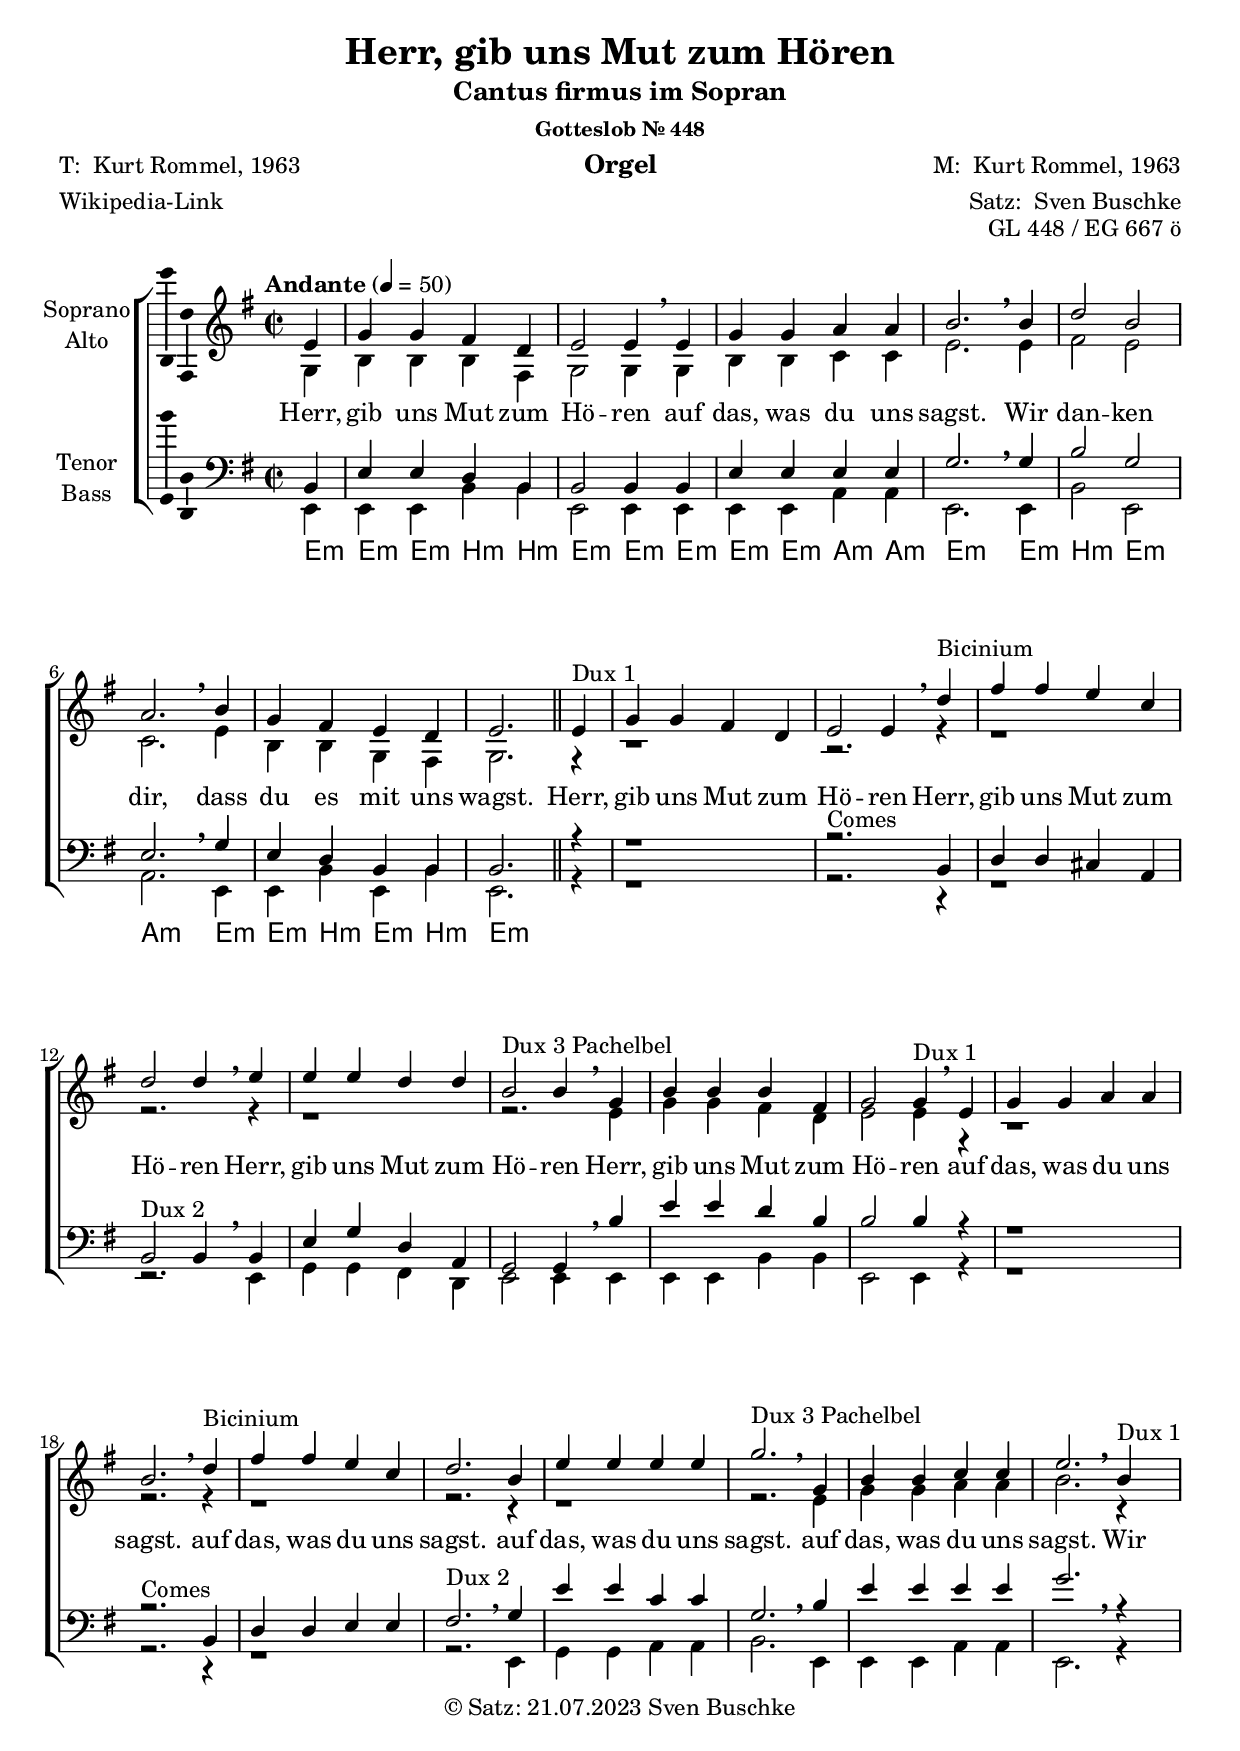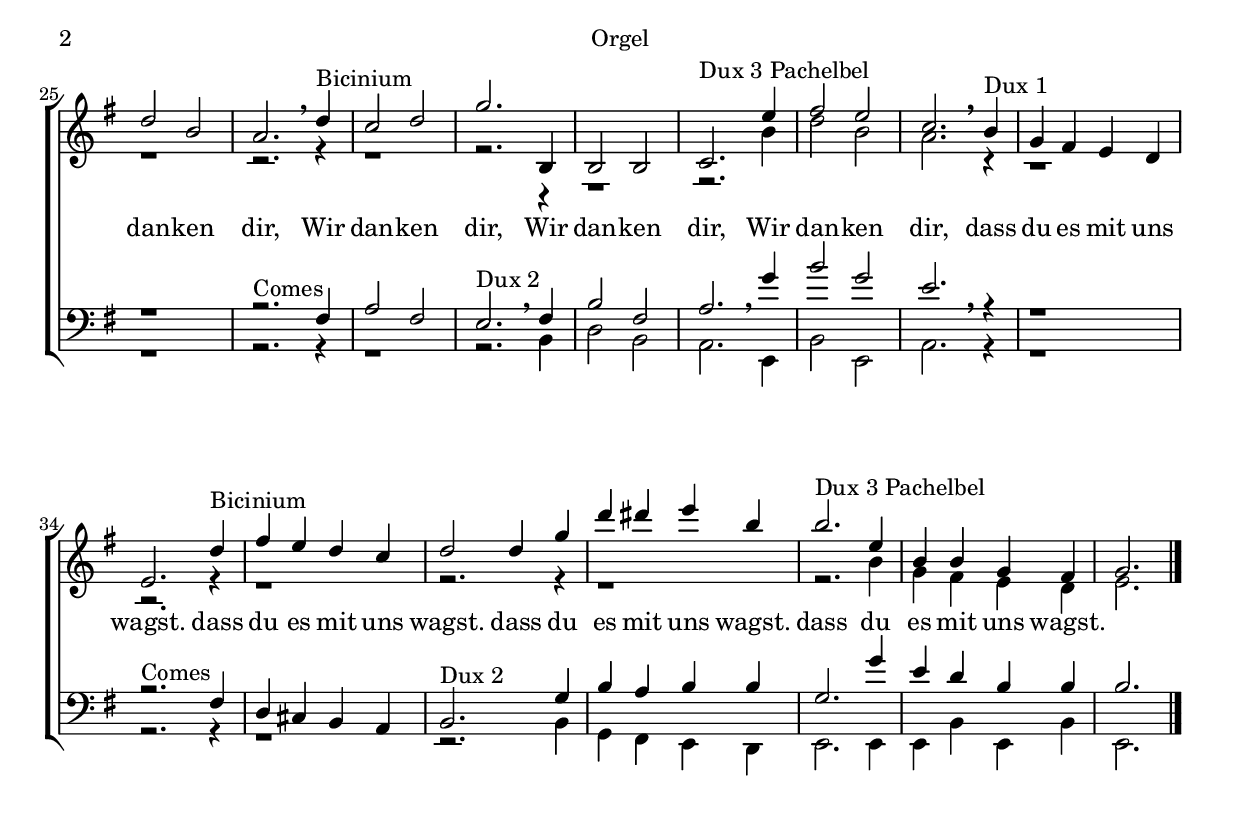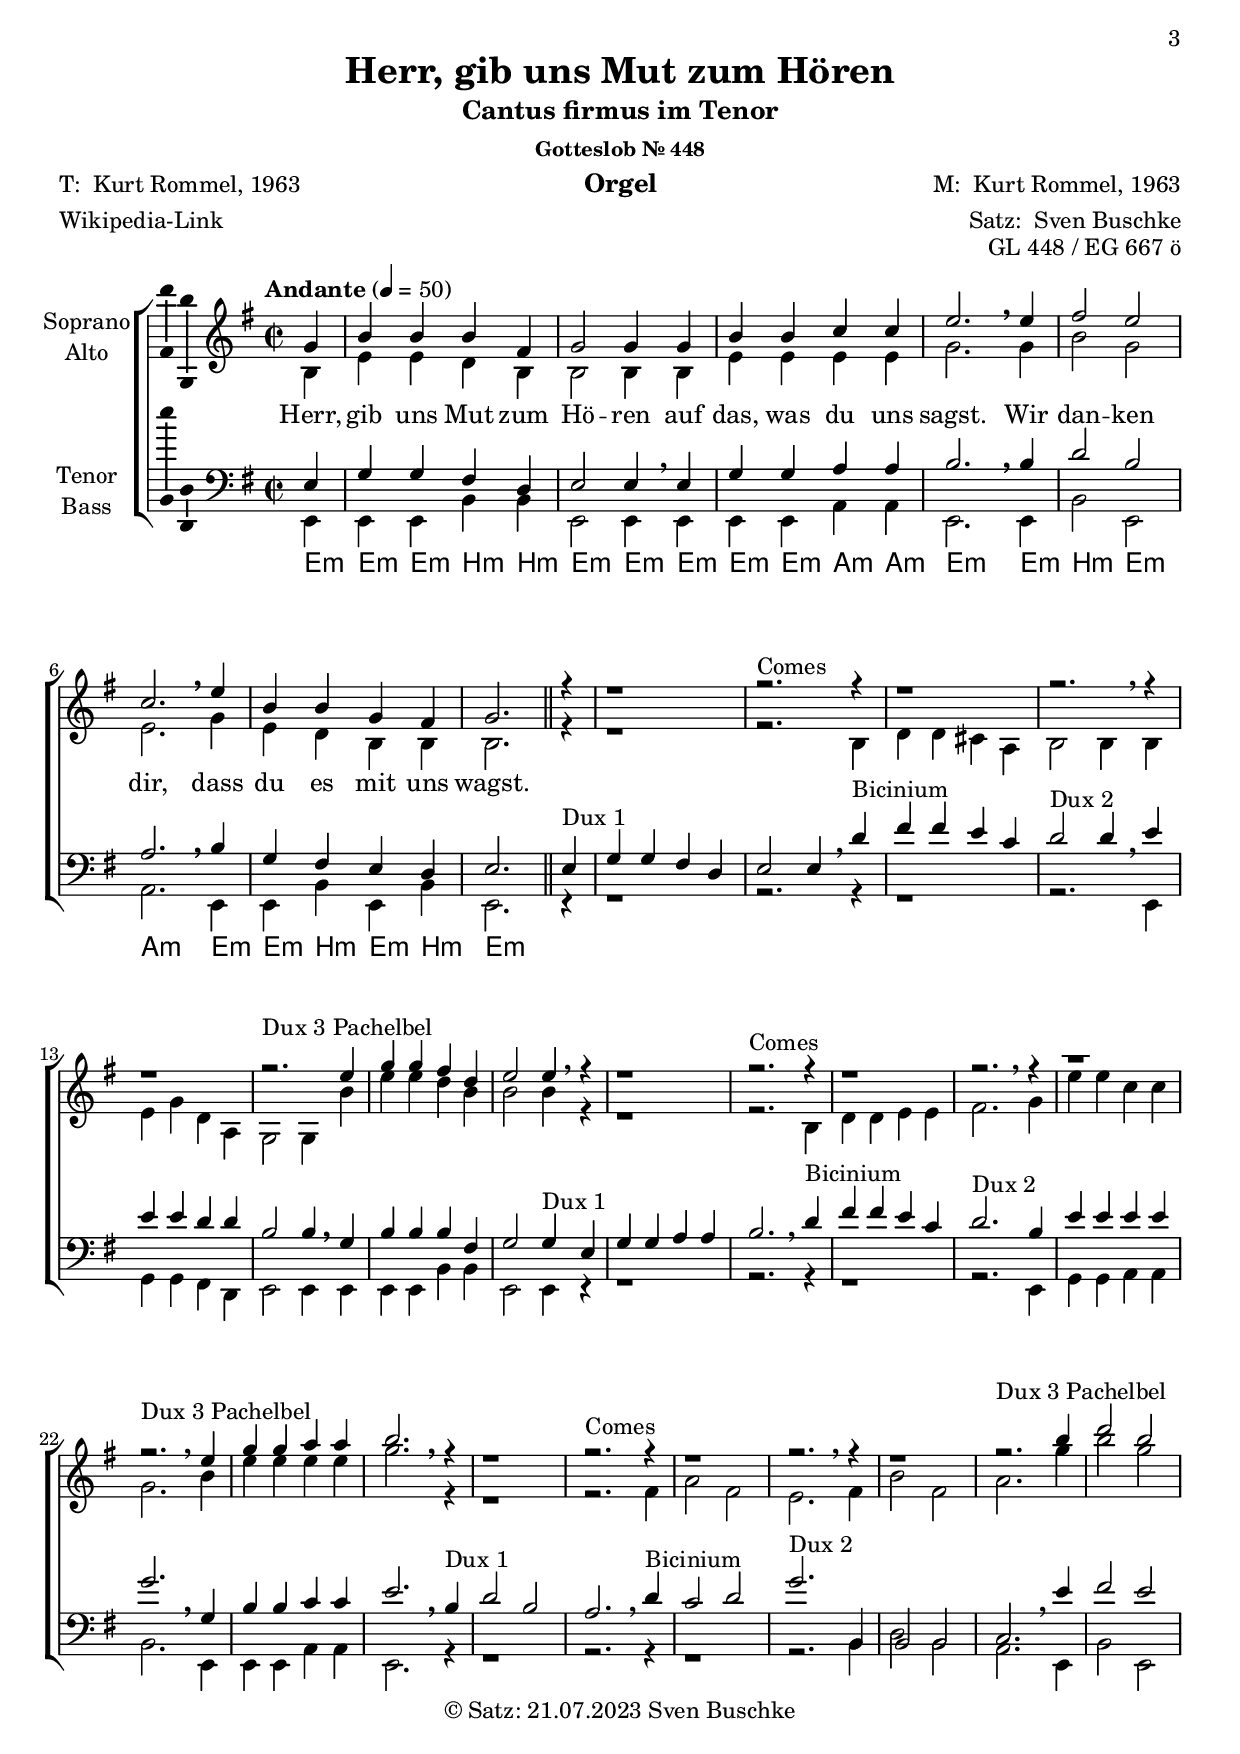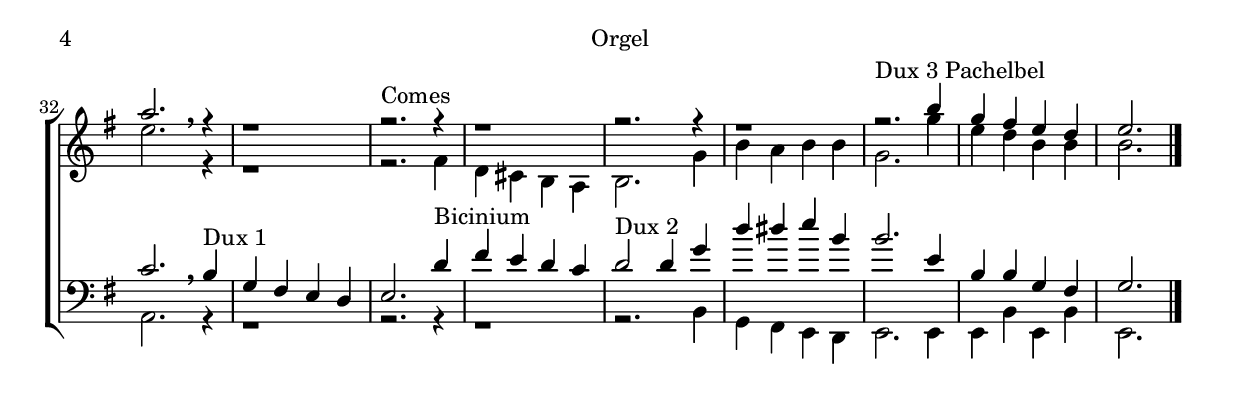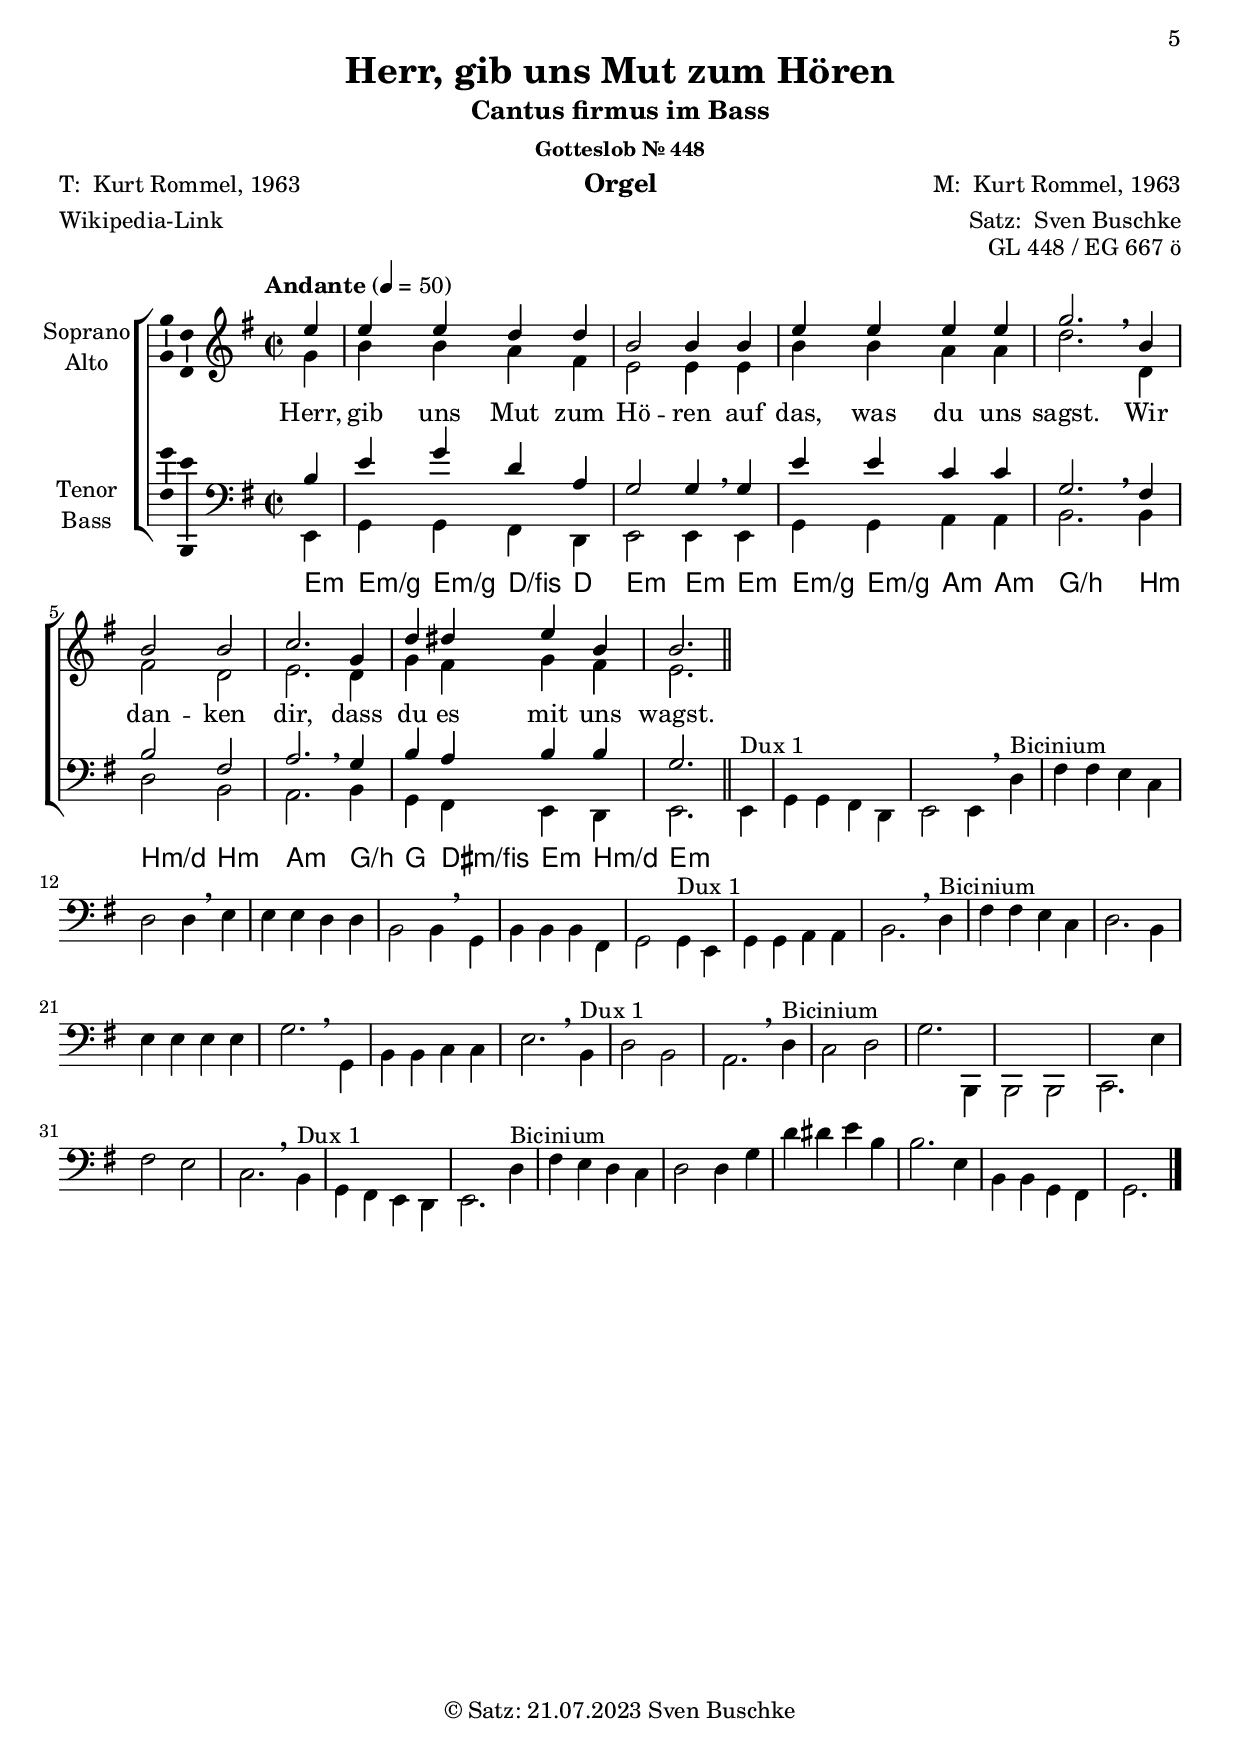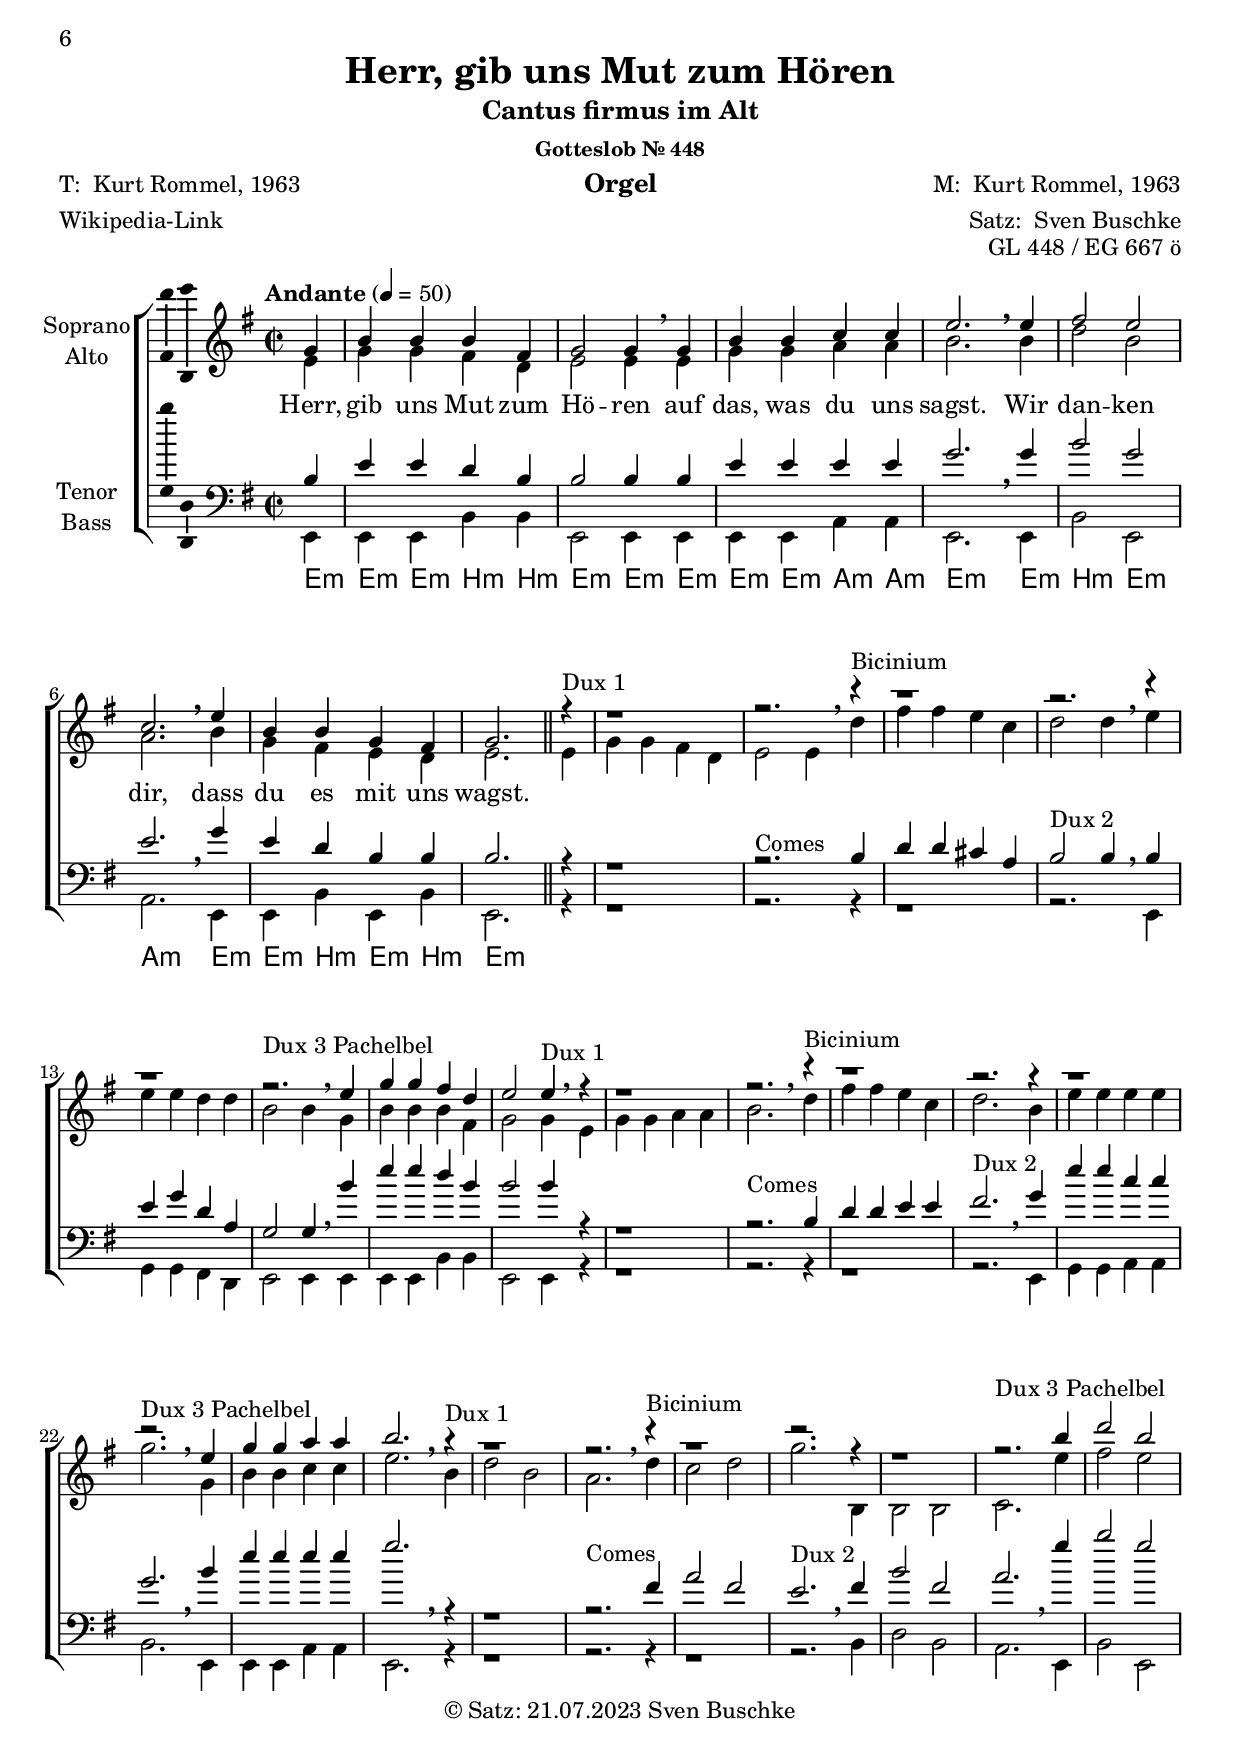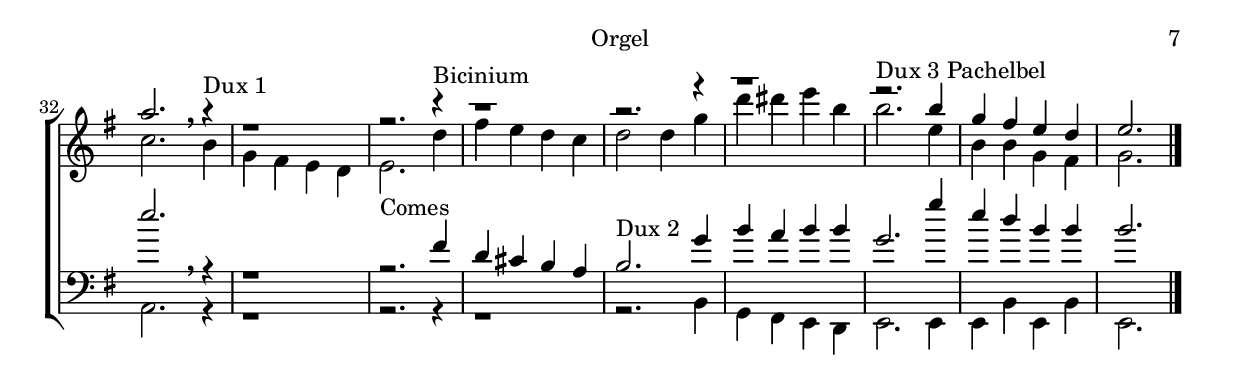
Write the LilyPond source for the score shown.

\version "2.24.1"
\language "english"

\include "predefined-guitar-fretboards.ly"

\header {
  dedication = ""
  title = "Herr, gib uns Mut zum Hören"
  subsubtitle = "Gotteslob Nr. 448"
  instrument = "Orgel"
  composer = \markup {"M: " \with-url #"https://de.wikipedia.org/wiki/Kurt_Rommel" "Kurt Rommel, 1963"}
  arranger = \markup { "Satz: " \with-url #"https://buschke.com" "Sven Buschke" }
  poet = \markup {\with-url #"" "T: " \with-url #"https://de.wikipedia.org/wiki/Kurt_Rommel" "Kurt Rommel, 1963"}
  meter = \markup {\with-url #"https://de.wikipedia.org/wiki/Herr,_gib_uns_Mut_zum_H%C3%B6ren" "Wikipedia-Link"}
  piece = ""
  opus = "GL 448 / EG 667 ö"
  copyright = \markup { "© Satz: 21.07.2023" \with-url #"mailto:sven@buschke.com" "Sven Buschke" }
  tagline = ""
}

global = {
  \key e \minor
  \time 2/2
  \tempo "Andante" 4=50
}

scoreACFA = \relative c' {
  % Music follows here.
  \partial 4
  e4
  g g fs d e2 e4\breathe
}

scoreARestA = \relative c'' {
  \partial 4
  r4
  r1 r2.
}

scoreACFB = \relative c' {
  % Music follows here.
  e4 g g a a b2.\breathe
}

scoreARestB = \relative c' {
  r4 r1 r2.
}

scoreACFC = \relative c'' {
  % Music follows here.
  b4 d2 b a2.\breathe
}

scoreARestC = \relative c'' {
  r4 r1 r2.
}

scoreACFD = \relative c'' {
  % Music follows here.
  b4 g fs e d e2.
}

scoreARestD = \relative c'' {
  r4 r1 r2.
}

scoreAAltoA = \relative c' {
  % Music follows here.
  \partial 4
  g4
  b b b fs g2 g4
}

scoreAAltoB = \relative c' {
  % Music follows here.
  g4 b b c c e2.\breathe
}

scoreAAltoC = \relative c' {
  % Music follows here.
  e4 fs2 e c2.\breathe
}

scoreAAltoD = \relative c' {
  % Music follows here.
  e4 b b g fs g2.
}

scoreATenorA = \relative c {
  % Music follows here.
  \partial 4
  b4
  e e d b b2 b4
}

scoreATenorB = \relative c {
  % Music follows here.
  b4 e e e e g2.\breathe
}

scoreATenorC = \relative c' {
  % Music follows here.
  g4 b2 g e2.\breathe
}

scoreATenorD = \relative c' {
  % Music follows here.
  g4 e d b b b2.
}

scoreABassA = \relative c, {
  % Music follows here.
  \partial 4
  e4
  e e b' b e,2 e4
}

scoreABassB = \relative c, {
  % Music follows here.
  e4 e e a a e2.\breathe
}

scoreABassC = \relative c, {
  % Music follows here.
  e4 b'2 e, a2.\breathe
}

scoreABassD = \relative c, {
  % Music follows here.
  e4 e b' e, b' e,2.
}

scoreCSopranoA = \relative c'' {
  % Music follows here.
  \partial 4
  e4
  e e d d b2 b4\breathe
}

scoreCSopranoB = \relative c'' {
  % Music follows here.
  b4 e e e e g2.\breathe
}

scoreCSopranoC = \relative c' {
  % Music follows here.
  b4 b2 b c2. 
}

scoreCSopranoD = \relative c''' {
  % Music follows here.
  g4 d' ds e b b2. 
}

scoreCAltoA = \relative c'' {
  % Music follows here.
  \partial 4
  g4
  b b a fs e2 e4
}

scoreCAltoB = \relative c' {
  % Music follows here.
  e4 b' b a a d2.\breathe
}

scoreCAltoC = \relative c {
  % Music follows here.
  d4 fs2 d e2.
}

scoreCAltoD = \relative c' {
  % Music follows here.
  \partial 4
  d4 g fs g fs e2.
}

scoreCTenorA = \relative c' {
  % Music follows here.
  \partial 4
  b4
  e g d a g2 g4
}

scoreCTenorB = \relative c'' {
  % Music follows here.
  g4 e' e c c g2.\breathe
}

scoreCTenorC = \relative c' {
  % Music follows here.
  fs4 b2 fs a2.
}

scoreCTenorD = \relative c'' {
  % Music follows here.
  g4 b a b b g2. 
}

scoreASoprano = \relative c'' {
  \global
  % Music follows here.
  \scoreACFA
  \scoreACFB
  \scoreACFC
  \scoreACFD
  \bar "||"^"Dux 1"
  \scoreACFA
  d4^"Bicinium" fs fs e c d2 d4\breathe
  \scoreCSopranoA
  \transpose d d' \scoreAAltoA^"Dux 1"
  \scoreACFB
  d4^"Bicinium" fs fs e c d2.
  \scoreCSopranoB
  \transpose d d' \scoreAAltoB^"Dux 1"
  \scoreACFC
  d4^"Bicinium" c2 d g2.
  \scoreCSopranoC
  \transpose d d' \scoreAAltoC^"Dux 1"
  \scoreACFD
  d4^"Bicinium" fs e d c d2 d4
  \scoreCSopranoD
  \transpose d d' \scoreAAltoD
  \bar "|."
}

scoreAAlto = \relative c' {
  \global
  % Music follows here.
  \scoreAAltoA
  \scoreAAltoB
  \scoreAAltoC
  \scoreAAltoD
  \bar "||"
  \scoreARestA
  \scoreARestA
  \scoreARestA^"Dux 3 Pachelbel"
  \scoreACFA
  \scoreARestB
  \scoreARestB
  \scoreARestB^"Dux 3 Pachelbel"
  \scoreACFB
  \scoreARestC
  \scoreARestC
  \scoreARestC^"Dux 3 Pachelbel"
  \scoreACFC
  \scoreARestD
  \scoreARestD
  \scoreARestD^"Dux 3 Pachelbel"
  \scoreACFD
}

scoreATenor = \relative c' {
  \global
  % Music follows here.
  \scoreATenorA
  \scoreATenorB
  \scoreATenorC
  \scoreATenorD
  \bar "||"
  \scoreARestA^"Comes"
  \transpose e b,, \scoreACFA
  \transpose d d, \scoreCTenorA
  \transpose d d' \scoreATenorA
  \scoreARestB^"Comes"
  \transpose e b,, \scoreACFB
  \transpose d d, \scoreCTenorB
  \transpose d d' \scoreATenorB
  \scoreARestC^"Comes"
  \transpose e b,, \scoreACFC
  \transpose d d, \scoreCTenorC
  \transpose d d' \scoreATenorC
  \scoreARestD^"Comes"
  \transpose e b,, \scoreACFD
  \transpose d d, \scoreCTenorD
  \transpose d d' \scoreATenorD
}

scoreABass = \relative c {
  \global
  % Music follows here.
  \scoreABassA
  \scoreABassB
  \scoreABassC
  \scoreABassD
  \bar "||"
  \scoreARestA
  \scoreARestA^"Dux 2"
  \transpose d d,, \scoreACFA
  \scoreABassA
  \scoreARestB
  \scoreARestB^"Dux 2"
  \transpose d d,, \scoreACFB
  \scoreABassB
  \scoreARestC
  \scoreARestC^"Dux 2"
  \transpose d d,, \scoreACFC
  \scoreABassC
  \scoreARestD
  \scoreARestD^"Dux 2"
  \transpose d d,, \scoreACFD
  \scoreABassD
}

scoreAVerseA = \lyricmode {
  % Lyrics follow here.
  Herr, gib uns Mut zum Hö -- ren
}

scoreAVerseB = \lyricmode {
  % Lyrics follow here.
  auf das, was du uns sagst.
}

scoreAVerseC = \lyricmode {
  % Lyrics follow here.
  Wir dan -- ken dir,
}

scoreAVerseD = \lyricmode {
  % Lyrics follow here.
  dass du es mit uns wagst.
}

scoreAVerse = \lyricmode {
  % Lyrics follow here.
  \scoreAVerseA
  \scoreAVerseB
  \scoreAVerseC
  \scoreAVerseD
}

scoreAChordNames = \chordmode {
  \global
  \germanChords
  % Chords follow here.
  \partial 4
  e4:min
  e:min e:min b:min b:min e2:min e4:min e4:min e4:min e:min a:min a:min e2.:min\breathe
  e4:min b2:min e:min a2.:min e4:min e:min b:min e:min b:min e2.:min 
}

scoreAFigBass = \figuremode {
  \global
  % Figures follow here.

}

scoreAChoirPart = \new ChoirStaff <<
  \new Staff \with {
    midiInstrument = "choir aahs"
    instrumentName = \markup \center-column { "Soprano" "Alto" }
  } <<
    \new Voice = "soprano" \with {
      \consists "Ambitus_engraver"
    } { \voiceOne \scoreASoprano }
    \new Voice = "alto" \with {
      \consists "Ambitus_engraver"
      \override Ambitus #'X-offset = #2.0
    } { \voiceTwo \scoreAAlto }
  >>
  \new Lyrics \with {
    \override VerticalAxisGroup #'staff-affinity = #CENTER
  } \lyricsto "soprano" {\scoreAVerseA \scoreAVerseB \scoreAVerseC \scoreAVerseD \scoreAVerseA \scoreAVerseA \scoreAVerseA \scoreAVerseA \scoreAVerseB \scoreAVerseB \scoreAVerseB \scoreAVerseB \scoreAVerseC \scoreAVerseC \scoreAVerseC \scoreAVerseC \scoreAVerseD \scoreAVerseD \scoreAVerseD \scoreAVerseD} 
  \new Staff \with {
    midiInstrument = "choir aahs"
    instrumentName = \markup \center-column { "Tenor" "Bass" }
  } <<
    \clef bass
    \new Voice = "tenor" \with {
      \consists "Ambitus_engraver"
    } { \voiceOne \scoreATenor }
    \new Voice = "bass" \with {
      \consists "Ambitus_engraver"
      \override Ambitus #'X-offset = #2.0
    } { \voiceTwo \scoreABass }
  >>
>>

scoreAChordsPart = <<
  \new ChordNames \scoreAChordNames
  %   \scoreAChordNames
  %   \new FretBoards \scoreAChordNames
>>

scoreABassFiguresPart = \new FiguredBass \with {
  useBassFigureExtenders = ##t
} \scoreAFigBass

\bookpart {
  \header {
    subtitle = "Cantus firmus im Sopran"
  }
  \score {
    <<
      \scoreAChoirPart
      \scoreAChordsPart
      \scoreABassFiguresPart
    >>
    \layout { }
    \midi {
      \tempo 4=100
    }
  }
}

scoreBSoprano = \relative c'' {
  \global
  % Music follows here.
  \transpose d d' \scoreAAlto
}

scoreBAlto = \relative c' {
  \global
  % Music follows here.
  \transpose d d' \scoreATenor
}

scoreBTenor = \relative c' {
  \global
  % Music follows here.
  \transpose d d, \scoreASoprano
}

scoreBBass = \relative c {
  \global
  % Music follows here.
  \scoreABass
}

scoreBVerse = \lyricmode {
  % Lyrics follow here.
  \scoreAVerse
}

scoreBChordNames = \chordmode {
  \global
  \germanChords
  % Chords follow here.
  \scoreAChordNames
}

scoreBFigBass = \figuremode {
  \global
  % Figures follow here.
  \scoreAFigBass
}

scoreBChoirPart = \new ChoirStaff <<
  \new Staff \with {
    midiInstrument = "choir aahs"
    instrumentName = \markup \center-column { "Soprano" "Alto" }
  } <<
    \new Voice = "soprano" \with {
      \consists "Ambitus_engraver"
    } { \voiceOne \scoreBSoprano }
    \new Voice = "alto" \with {
      \consists "Ambitus_engraver"
      \override Ambitus #'X-offset = #2.0
    } { \voiceTwo \scoreBAlto }
  >>
  \new Lyrics \with {
    \override VerticalAxisGroup #'staff-affinity = #CENTER
  } \lyricsto "soprano" \scoreBVerse
  \new Staff \with {
    midiInstrument = "choir aahs"
    instrumentName = \markup \center-column { "Tenor" "Bass" }
  } <<
    \clef bass
    \new Voice = "tenor" \with {
      \consists "Ambitus_engraver"
    } { \voiceOne \scoreBTenor }
    \new Voice = "bass" \with {
      \consists "Ambitus_engraver"
      \override Ambitus #'X-offset = #2.0
    } { \voiceTwo \scoreBBass }
  >>
>>

scoreBChordsPart = <<
  \new ChordNames \scoreBChordNames
  %   \scoreBChordNames
  %   \new FretBoards \scoreBChordNames
>>

scoreBBassFiguresPart = \new FiguredBass \with {
  useBassFigureExtenders = ##t
} \scoreBFigBass

\bookpart {
  \header {
    subtitle = "Cantus firmus im Tenor"
  }
  \score {
    <<
      \scoreBChoirPart
      \scoreBChordsPart
      \scoreBBassFiguresPart
    >>
    \layout { }
    \midi {
      \tempo 4=100
    }
  }
}

scoreCSoprano = \relative c'' {
  \global
  % Music follows here.
  \partial 4
  e4
  e e d d b2 b4 b e e e e g2.\breathe
  b,4 b2 b c2. g4 d' ds e b b2. 
}

scoreCAlto = \relative c'' {
  \global
  % Music follows here.
  \partial 4
  g4
  b b a fs e2 e4 e b' b a a d2.\breathe
  d,4 fs2 d e2. d4 g fs g fs e2.
}

scoreCTenor = \relative c' {
  \global
  % Music follows here.
  \partial 4
  b4
  e g d a g2 g4 g4 e' e c c g2.\breathe
  fs4 b2 fs a2. g4 b a b b g2. 
}

scoreCBass = \relative c {
  \global
  % Music follows here.
  \transpose d d,, \scoreASoprano
}

scoreCVerse = \lyricmode {
  % Lyrics follow here.
  \scoreAVerse
}

scoreCChordNames = \chordmode {
  \global
  \germanChords
  % Chords follow here.
  \partial 4
  e4:m
  e:m/g e:m/g d:/fs d e2:m e4:m e:m e:m/g e:m/g a:m a:m g2./b
  b4:m b2:m/d b:m a2.:m g4/b g ds:m/fs e:m b:min/d e2.:m
}

scoreCFigBass = \figuremode {
  \global
  % Figures follow here.

}

scoreCChoirPart = \new ChoirStaff <<
  \new Staff \with {
    midiInstrument = "choir aahs"
    instrumentName = \markup \center-column { "Soprano" "Alto" }
  } <<
    \new Voice = "soprano" \with {
      \consists "Ambitus_engraver"
    } { \voiceOne \scoreCSoprano }
    \new Voice = "alto" \with {
      \consists "Ambitus_engraver"
      \override Ambitus #'X-offset = #2.0
    } { \voiceTwo \scoreCAlto }
  >>
  \new Lyrics \with {
    \override VerticalAxisGroup #'staff-affinity = #CENTER
  } \lyricsto "soprano" \scoreCVerse
  \new Staff \with {
    midiInstrument = "choir aahs"
    instrumentName = \markup \center-column { "Tenor" "Bass" }
  } <<
    \clef bass
    \new Voice = "tenor" \with {
      \consists "Ambitus_engraver"
    } { \voiceOne \scoreCTenor }
    \new Voice = "bass" \with {
      \consists "Ambitus_engraver"
      \override Ambitus #'X-offset = #2.0
    } { \voiceTwo \scoreCBass }
  >>
>>

scoreCChordsPart = <<
  \new ChordNames \scoreCChordNames
  %   \scoreCChordNames
  %   \new FretBoards \scoreCChordNames
>>

scoreCBassFiguresPart = \new FiguredBass \with {
  useBassFigureExtenders = ##t
} \scoreCFigBass

\bookpart {
  \header {
    subtitle = "Cantus firmus im Bass"
  }
  \score {
    <<
      \scoreCChoirPart
      \scoreCChordsPart
      \scoreCBassFiguresPart
    >>
    \layout { }
    \midi {
      \tempo 4=100
    }
  }
}

scoreDSoprano = \relative c'' {
  \global
  % Music follows here.
  \transpose d d' \scoreAAlto
}

scoreDAlto = \relative c' {
  \global
  % Music follows here.
  \scoreASoprano
}

scoreDTenor = \relative c' {
  \global
  % Music follows here.
  \transpose d d' \scoreATenor
}

scoreDBass = \relative c {
  \global
  % Music follows here.
  \scoreABass
}

scoreDVerse = \lyricmode {
  % Lyrics follow here.
  \scoreAVerse
}

scoreDChordNames = \chordmode {
  \global
  \germanChords
  % Chords follow here.
  \scoreAChordNames
}

scoreDFigBass = \figuremode {
  \global
  % Figures follow here.
  \scoreAFigBass
}

scoreDChoirPart = \new ChoirStaff <<
  \new Staff \with {
    midiInstrument = "choir aahs"
    instrumentName = \markup \center-column { "Soprano" "Alto" }
  } <<
    \new Voice = "soprano" \with {
      \consists "Ambitus_engraver"
    } { \voiceOne \scoreDSoprano }
    \new Voice = "alto" \with {
      \consists "Ambitus_engraver"
      \override Ambitus #'X-offset = #2.0
    } { \voiceTwo \scoreDAlto }
  >>
  \new Lyrics \with {
    \override VerticalAxisGroup #'staff-affinity = #CENTER
  } \lyricsto "soprano" \scoreDVerse
  \new Staff \with {
    midiInstrument = "choir aahs"
    instrumentName = \markup \center-column { "Tenor" "Bass" }
  } <<
    \clef bass
    \new Voice = "tenor" \with {
      \consists "Ambitus_engraver"
    } { \voiceOne \scoreDTenor }
    \new Voice = "bass" \with {
      \consists "Ambitus_engraver"
      \override Ambitus #'X-offset = #2.0
    } { \voiceTwo \scoreDBass }
  >>
>>

scoreDChordsPart = <<
  \new ChordNames \scoreDChordNames
  %   \scoreDChordNames
  %   \new FretBoards \scoreDChordNames
>>

scoreDBassFiguresPart = \new FiguredBass \with {
  useBassFigureExtenders = ##t
} \scoreDFigBass

\bookpart {
  \header {
    subtitle = "Cantus firmus im Alt"
  }
  \score {
    <<
      \scoreDChoirPart
      \scoreDChordsPart
      \scoreDBassFiguresPart
    >>
    \layout { }
    \midi {
      \tempo 4=100
    }
  }
}